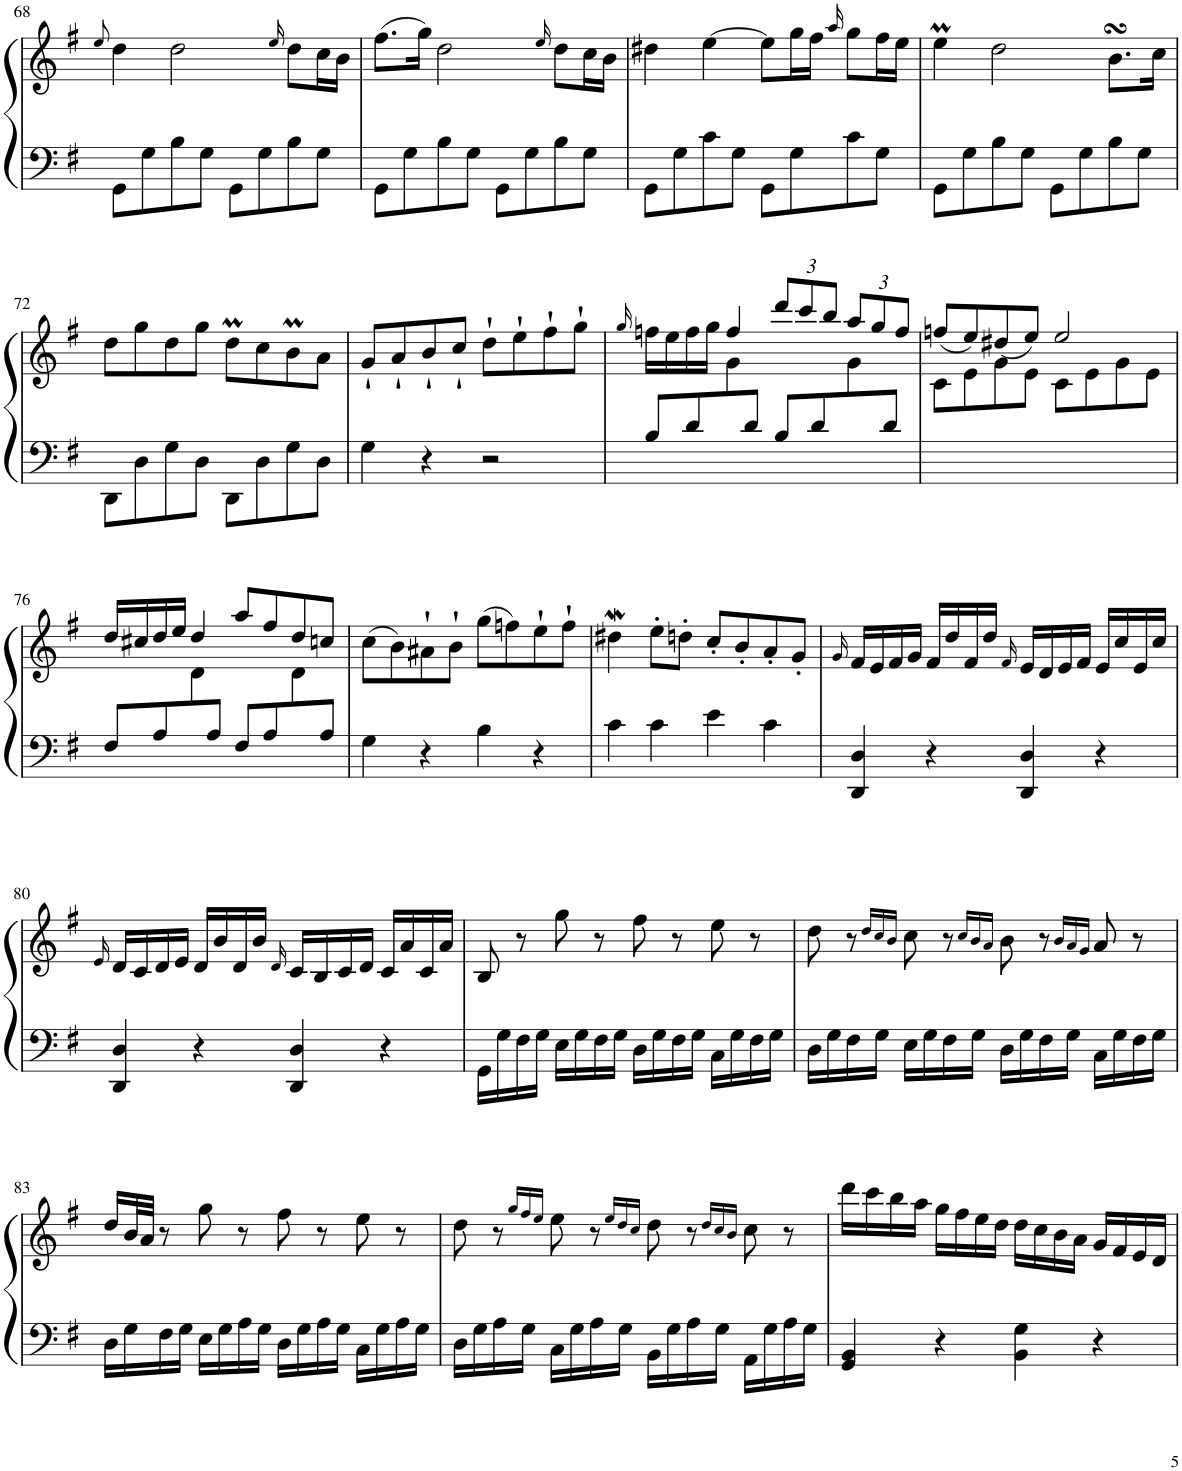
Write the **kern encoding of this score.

**kern	**kern
*part1	*part1
*staff2	*staff1
*I"Piano	*
*I'Pno.	*
!!LO:PB:g=z
*clefF4	*clefG2
*k[f#]	*k[f#]
*M4/4	*M4/4
*met(c)	*met(c)
=68	=68
.	8qee/
8GG\L	4dd\
8G\	.
8B\	2dd\
8G\J	.
8GG\L	.
8G\	.
.	16qee/
8B\	8dd\L
8G\J	16cc\L
.	16b\JJ
=69	=69
8GG\L	(8.ff#\L
8G\	.
.	16gg\Jk)
8B\	2dd\
8G\J	.
8GG\L	.
8G\	.
.	16qee/
8B\	8dd\L
8G\J	16cc\L
.	16b\JJ
=70	=70
8GG\L	4dd#X\
8G\	.
8c\	[4ee\
8G\J	.
8GG\L	8ee\L]
8G\	16gg\L
.	16ff#\JJ
.	16qaa/
8c\	8gg\L
8G\J	16ff#\L
.	16ee\JJ
=71	=71
8GG\L	4eeM\
8G\	.
8B\	2dd\
8G\J	.
8GG\L	.
8G\	.
8B\	8.bsSsS\L
8G\J	.
.	16cc\Jk
!!LO:LB:g=z
=72	=72
8DD\L	8dd\L
8D\	8gg\
8G\	8dd\
8D\J	8gg\J
8DD\L	8ddM\L
8D\	8cc\
8G\	8bm\
8D\J	8a\J
=73	=73
4G\	8g`/L
.	8a`/
4r	8b`/
.	8cc`/J
2r	8dd`\L
.	8ee`\
.	8ff#`\
.	8gg`\J
=74	=74
.	16qgg/
*	*^
8B/L	16ffn\LL	4ryy
.	16ee\	.
8d/	16ff\	.
.	16gg\JJ	.
8ryy	4ff/	8g\
8d/J	.	4.ryy
*	*Xbrackettup	*
8B/L	12ddd/L	.
.	12ccc/	.
8d/	.	.
.	12bb/J	.
8ryy	12aa/L	8g\
.	12gg/	.
8d/J	.	8ryy
.	12ff/J	.
=75	=75	=75
1ryy	(8ffn/L	8c\L
.	8ee/)	8e\
.	(8dd#X/	8g\
.	8ee/J)	8e\J
.	2ee/	8c\L
.	.	8e\
.	.	8g\
.	.	8e\J
!!LO:LB:g=z	!!
=76	=76	=76
8F#/L	16dd/LL	4ryy
.	16cc#X/	.
8A/	16dd/	.
.	16ee/JJ	.
8ryy	4dd/	8d\
8A/J	.	4.ryy
8F#/L	8aa/L	.
8A/	8ff#/	.
8ryy	8dd/	8d\
8A/J	8ccn/J	8ryy
*	*v	*v
=77	=77
4G\	(8cc\L
.	8b\)
4r	8a#X`\
.	8b`\J
4B\	(8gg\L
.	8ffn\)
4r	8ee`\
.	8ff`\J
=78	=78
4c\	4dd#XW\
4c\	8ee'\L
.	8ddn'\J
4e\	8cc'/L
.	8b'/
4c\	8a'/
.	8g'/J
=79	=79
.	16qg/
4DD/ 4D/	16f#/LL
.	16e/
.	16f#/
.	16g/JJ
4r	16f#/LL
.	16dd/
.	16f#/
.	16dd/JJ
.	16qf#/
4DD/ 4D/	16e/LL
.	16d/
.	16e/
.	16f#/JJ
4r	16e/LL
.	16cc/
.	16e/
.	16cc/JJ
!!LO:LB:g=z
=80	=80
.	16qe/
4DD/ 4D/	16d/LL
.	16c/
.	16d/
.	16e/JJ
4r	16d/LL
.	16b/
.	16d/
.	16b/JJ
.	16qd/
4DD/ 4D/	16c/LL
.	16B/
.	16c/
.	16d/JJ
4r	16c/LL
.	16a/
.	16c/
.	16a/JJ
=81	=81
16GG\LL	8B/
16G\	.
16F#\	8r
16G\JJ	.
16E\LL	8gg\
16G\	.
16F#\	8r
16G\JJ	.
16D\LL	8ff#\
16G\	.
16F#\	8r
16G\JJ	.
16C\LL	8ee\
16G\	.
16F#\	8r
16G\JJ	.
=82	=82
16D\LL	8dd\
16G\	.
16F#\	8r
16G\JJ	.
.	16qdd/LL
.	16qcc/
.	16qb/JJ
16E\LL	8cc\
16G\	.
16F#\	8r
16G\JJ	.
.	16qcc/LL
.	16qb/
.	16qa/JJ
16D\LL	8b\
16G\	.
16F#\	8r
16G\JJ	.
.	16qb/LL
.	16qa/
.	16qg/JJ
16C\LL	8a/
16G\	.
16F#\	8r
16G\JJ	.
!!LO:LB:g=z
=83	=83
16D\LL	16dd/LL
16G\	32b/L
.	32a/JJJ
16F#\	8r
16G\JJ	.
16E\LL	8gg\
16G\	.
16A\	8r
16G\JJ	.
16D\LL	8ff#\
16G\	.
16A\	8r
16G\JJ	.
16C\LL	8ee\
16G\	.
16A\	8r
16G\JJ	.
=84	=84
16D\LL	8dd\
16G\	.
16A\	8r
16G\JJ	.
.	16qgg/LL
.	16qff#/
.	16qee/JJ
16C\LL	8ee\
16G\	.
16A\	8r
16G\JJ	.
.	16qee/LL
.	16qdd/
.	16qcc/JJ
16BB\LL	8dd\
16G\	.
16A\	8r
16G\JJ	.
.	16qdd/LL
.	16qcc/
.	16qb/JJ
16AA\LL	8cc\
16G\	.
16A\	8r
16G\JJ	.
=85	=85
4GG/ 4BB/	16ddd\LL
.	16ccc\
.	16bb\
.	16aa\JJ
4r	16gg\LL
.	16ff#\
.	16ee\
.	16dd\JJ
4BB\ 4G\	16dd\LL
.	16cc\
.	16b\
.	16a\JJ
4r	16g/LL
.	16f#/
.	16e/
.	16d/JJ
=	=
*-	*-
